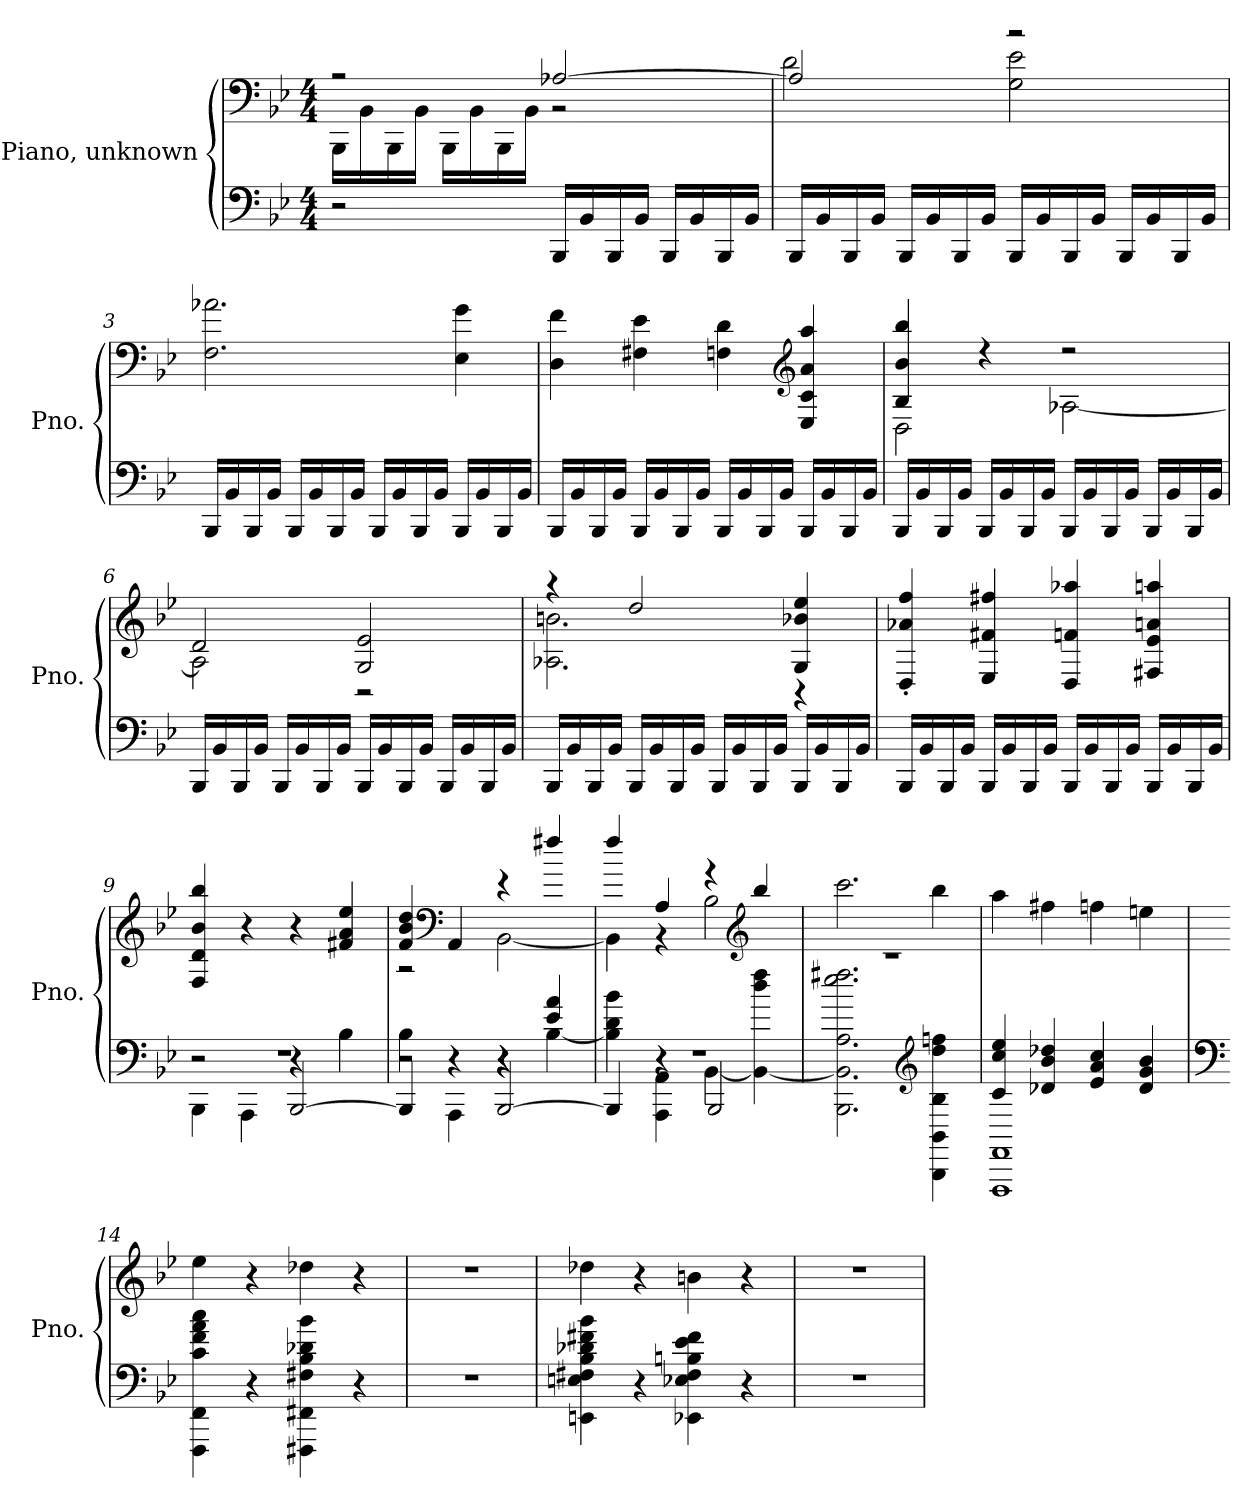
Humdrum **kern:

**kern	**kern
*part1	*part1
*staff2	*staff1
*I"Piano, unknown	*
*I'Pno.	*
*clefF4	*clefF4
*k[b-e-]	*k[b-e-]
*M4/4	*M4/4
*MM120	*MM120
=1	=1
*	*^
2r	2r	16BBB-\LL
.	.	16BB-\
.	.	16BBB-\
.	.	16BB-\JJ
.	.	16BBB-\LL
.	.	16BB-\
.	.	16BBB-\
.	.	16BB-\JJ
16BBB-/LL	[2A-X/	2r
16BB-/	.	.
16BBB-/	.	.
16BB-/JJ	.	.
16BBB-/LL	.	.
16BB-/	.	.
16BBB-/	.	.
16BB-/JJ	.	.
=2	=2	=2
16BBB-/LL	2A-/]	2d\
16BB-/	.	.
16BBB-/	.	.
16BB-/JJ	.	.
16BBB-/LL	.	.
16BB-/	.	.
16BBB-/	.	.
16BB-/JJ	.	.
16BBB-/LL	2r	2G\ 2e-\
16BB-/	.	.
16BBB-/	.	.
16BB-/JJ	.	.
16BBB-/LL	.	.
16BB-/	.	.
16BBB-/	.	.
16BB-/JJ	.	.
*	*v	*v
!!LO:LB:g=z
=3	=3
16BBB-/LL	2.F\ 2.a-X\
16BB-/	.
16BBB-/	.
16BB-/JJ	.
16BBB-/LL	.
16BB-/	.
16BBB-/	.
16BB-/JJ	.
16BBB-/LL	.
16BB-/	.
16BBB-/	.
16BB-/JJ	.
16BBB-/LL	4E-\ 4g\
16BB-/	.
16BBB-/	.
16BB-/JJ	.
=4	=4
16BBB-/LL	4D\ 4f\
16BB-/	.
16BBB-/	.
16BB-/JJ	.
16BBB-/LL	4F#X\ 4e-\
16BB-/	.
16BBB-/	.
16BB-/JJ	.
16BBB-/LL	4Fn\ 4d\
16BB-/	.
16BBB-/	.
16BB-/JJ	.
*	*clefG2
16BBB-/LL	4E-/ 4c/ 4a/ 4aa/
16BB-/	.
16BBB-/	.
16BB-/JJ	.
!!LO:LB:g=z
=5	=5
*	*^
16BBB-/LL	4B-/ 4b-/ 4bb-/	2D\
16BB-/	.	.
16BBB-/	.	.
16BB-/JJ	.	.
16BBB-/LL	4r	.
16BB-/	.	.
16BBB-/	.	.
16BB-/JJ	.	.
16BBB-/LL	2r	[2A-X\
16BB-/	.	.
16BBB-/	.	.
16BB-/JJ	.	.
16BBB-/LL	.	.
16BB-/	.	.
16BBB-/	.	.
16BB-/JJ	.	.
=6	=6	=6
16BBB-/LL	2d/	2A-\]
16BB-/	.	.
16BBB-/	.	.
16BB-/JJ	.	.
16BBB-/LL	.	.
16BB-/	.	.
16BBB-/	.	.
16BB-/JJ	.	.
16BBB-/LL	2G/ 2e-/	2r
16BB-/	.	.
16BBB-/	.	.
16BB-/JJ	.	.
16BBB-/LL	.	.
16BB-/	.	.
16BBB-/	.	.
16BB-/JJ	.	.
!!LO:LB:g=z	!!
=7	=7	=7
16BBB-/LL	4r	2.A-X\ 2.bn\
16BB-/	.	.
16BBB-/	.	.
16BB-/JJ	.	.
16BBB-/LL	2dd/	.
16BB-/	.	.
16BBB-/	.	.
16BB-/JJ	.	.
16BBB-/LL	.	.
16BB-/	.	.
16BBB-/	.	.
16BB-/JJ	.	.
16BBB-/LL	4G/ 4b-X/ 4ee-/	4r
16BB-/	.	.
16BBB-/	.	.
16BB-/JJ	.	.
*	*v	*v
=8	=8
16BBB-/LL	4D/' 4a-X/' 4ff/'
16BB-/	.
16BBB-/	.
16BB-/JJ	.
16BBB-/LL	4E-/ 4f#X/ 4ff#X/
16BB-/	.
16BBB-/	.
16BB-/JJ	.
16BBB-/LL	4D/ 4fn/ 4aa-X/
16BB-/	.
16BBB-/	.
16BB-/JJ	.
16BBB-/LL	4F#X/ 4e-/ 4an/ 4aan/
16BB-/	.
16BBB-/	.
16BB-/JJ	.
=9	=9
*^	*
*	*^	*
1r	4BBB-\	2r	4F/ 4d/ 4b-/ 4bb-/
.	4AAA\	.	4r
.	4r	[2BBB-/	4r
.	4B-\	.	4f#X/ 4a/ 4ee-/
!!LO:LB:g=z
=10	=10	=10	=10
*	*	*	*^
2r	4B-\	4BBB-/]	4f/ 4b-/ 4dd/	2r
*	*	*	*clefF4	*
.	4AAA\	4r	4AA/	.
4r	4r	[2BBB-/	4r	[2BB-\
4e-/ 4a/	[4B-\	.	4ff#X/	.
=11	=11	=11	=11	=11
1r	4B-\] 4d\ 4b-\	4BBB-/]	4ff/	4BB-\]
.	4AAA\ 4AA\	4r	4A/	4r
.	[4BB-\	2BBB-/	4r	2B-\
*	*	*	*clefG2	*
.	4BB-\_ 4dd\ 4ff\	.	4bb-/	.
*	*v	*v	*	*
*	*	*v	*v
=12	=12	=12
1r	2.BBB-\ 2.BB-\] 2.A\ 2.ee-\ 2.ff#X\	2.ccc\
*clefG2	*	*
.	4BBB-\ 4BB-\ 4B-\ 4dd\ 4ffn\	4bb-\
=13	=13	=13
4c/ 4cc/ 4ee-/	1FFF 1FF	4aa\
4d-X/ 4b-/ 4dd-X/	.	4ff#X\
4e-/ 4a/ 4cc/	.	4ffn\
4d-/ 4g/ 4b-/	.	4een\
*v	*v	*
=14	=14
*clefF4	*
4FFF\ 4FF\ 4c\ 4f\ 4a\ 4cc\	4ee-\
4r	4r
4FFF#X\ 4FF#X\ 4F#X\ 4B-\ 4d-X\ 4b-\	4dd-X\
4r	4r
=15	=15
1r	1r
!!LO:LB:g=z
=16	=16
4EEn\ 4En\ 4F#X\ 4B-\ 4d-X\ 4f#X\ 4b-\	4dd-X\
4r	4r
4EE-X\ 4E-X\ 4F#\ 4Bn\ 4e-\ 4f#\	4bn\
4r	4r
=17	=17
1r	1r
=	=
*-	*-
